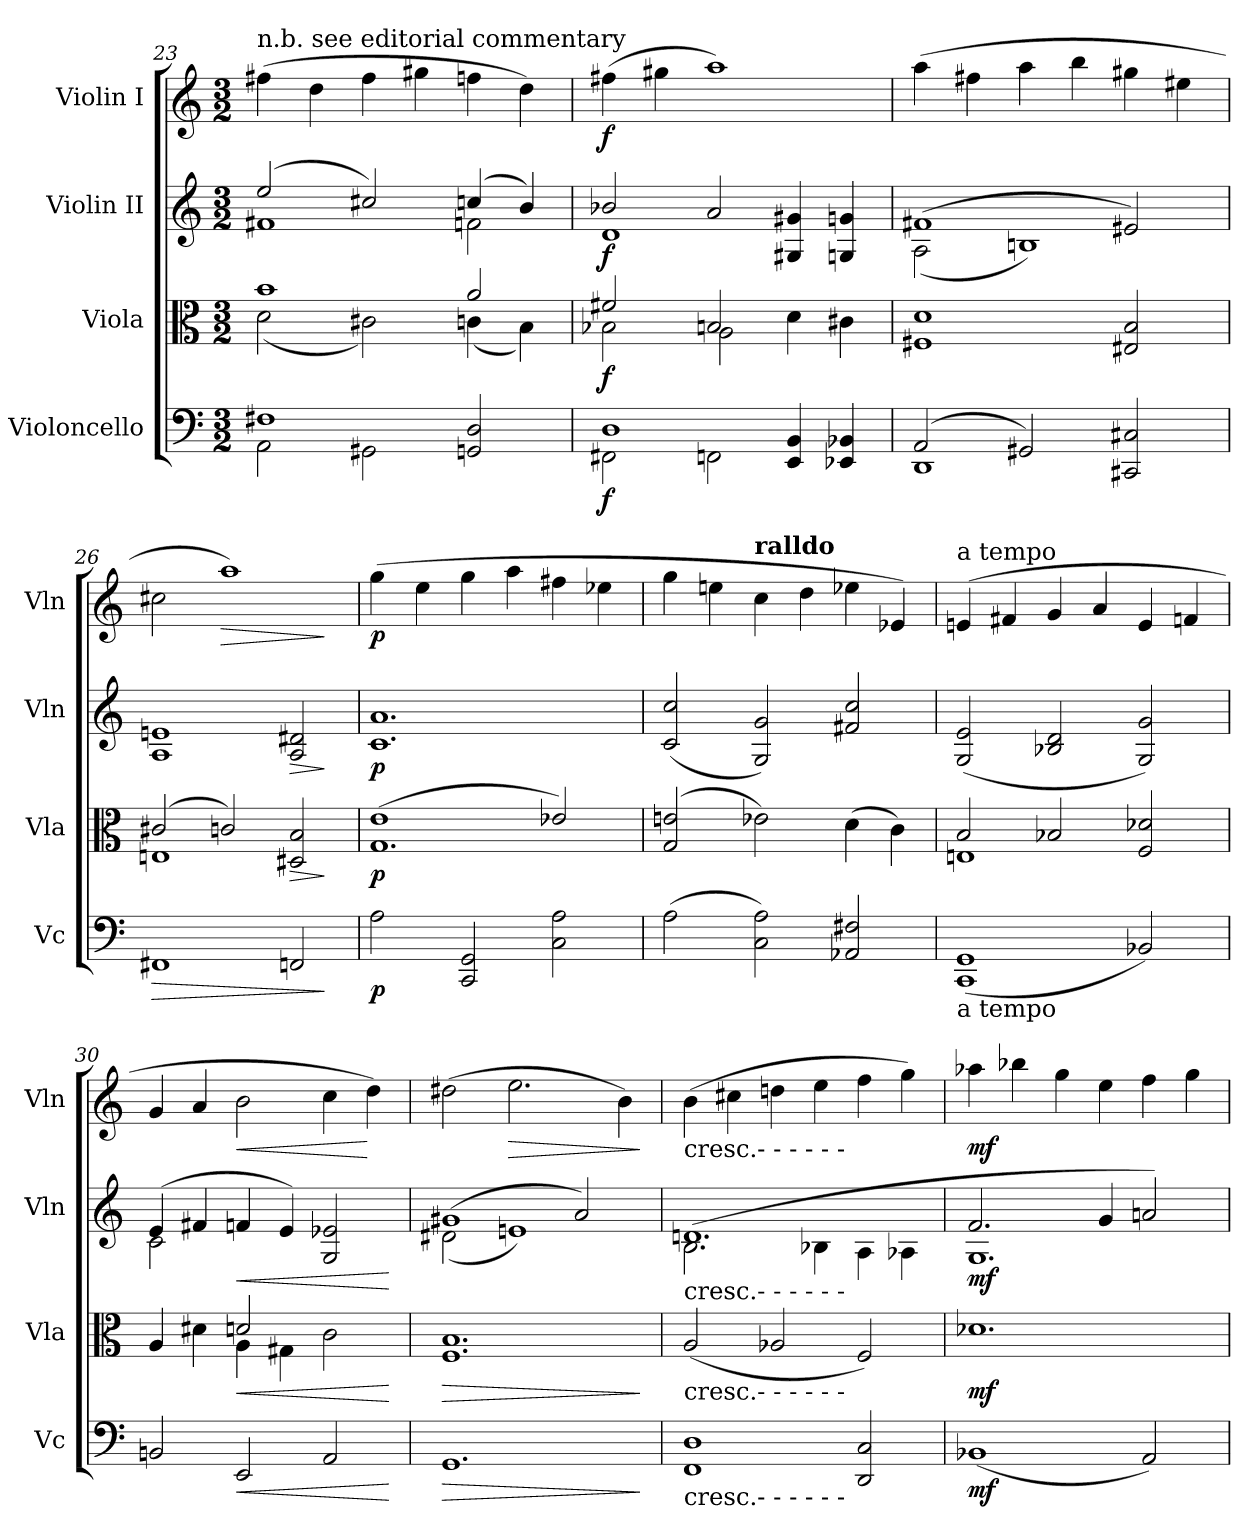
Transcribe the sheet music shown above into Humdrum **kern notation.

**kern	**dynam	**kern	**dynam	**kern	**dynam	**kern	**dynam
*part4	*part4	*part3	*part3	*part2	*part2	*part1	*part1
*staff4	*staff4	*staff3	*staff3	*staff2	*staff2	*staff1	*staff1
*I"Violoncello	*	*I"Viola	*	*I"Violin II	*	*I"Violin I	*
*I'Vc	*	*I'Vla	*	*I'Vln	*	*I'Vln	*
*clefF4	*	*clefC3	*	*clefG2	*	*clefG2	*
*k[]	*	*k[]	*	*k[]	*	*k[]	*
*M3/2	*	*M3/2	*	*M3/2	*	*M3/2	*
=23	=23	=23	=23	=23	=23	=23	=23
*^	*	*^	*	*^	*	*	*
!	!	!	!	!	!	!	!	!	!LO:TX:a:t=n.b. see editorial commentary	!
1F#X	(2AA\	.	1b	(2d\	.	(2ee/	1f#X	.	(4ff#X\	.
.	.	.	.	.	.	.	.	.	4dd\	.
.	2GG#X\	.	.	2c#X\)	.	2cc#X/)	.	.	4ff#\	.
.	.	.	.	.	.	.	.	.	4gg#X\	.
2GGn/ 2D/	2ryy	.	2a/	(4cn\	.	(4ccn/	2fn\	.	4ffn\	.
.	.	.	.	4B\)	.	4b/)	.	.	4dd\)	.
=24	=24	=24	=24	=24	=24	=24	=24	=24	=24	=24
!	!	!LO:DY:b	!	!	!LO:DY:b	!	!	!LO:DY:b	!	!LO:DY:b
1D	2FF#X\	f	2f#X/	2B-X\	f	2b-X/	1d	f	(4ff#X\	f
.	.	.	.	.	.	.	.	.	4gg#X\	.
.	2FFn\	.	2Bn/	2A\	.	2a/	.	.	1aa)	.
4EE/ 4BB/	2ryy	.	4d\	2ryy	.	4G#X/ 4g#X/	2ryy	.	.	.
4EE-X/ 4BB-X/	.	.	4c#X\	.	.	4Gn/ 4gn/	.	.	.	.
*	*	*	*v	*v	*	*	*	*	*	*
=25	=25	=25	=25	=25	=25	=25	=25	=25	=25
(2AA/	1DD	.	1F#X 1d	.	(1f#X	(2A\	.	(4aa\	.
.	.	.	.	.	.	.	.	4ff#X\	.
2GG#X/)	.	.	.	.	.	1Bn)	.	4aa\	.
.	.	.	.	.	.	.	.	4bb\	.
2CC#X/ 2C#X/	2ryy	.	2E#X/ 2B/	.	2e#X/)	.	.	4gg#X\	.
.	.	.	.	.	.	.	.	4ee#X\	.
*v	*v	*	*	*	*v	*v	*	*	*
=26	=26	=26	=26	=26	=26	=26	=26
!	!LO:HP:b	!	!	!	!	!	!
*	*	*^	*	*	*	*	*
1FF#X	>	(2c#X/	1En	.	1A 1en	.	2cc#X\	.
!	!	!	!	!	!	!	!	!LO:HP:b
.	.	2cn/)	.	.	.	.	1aa)	>
!	!	!	!	!LO:HP:b	!	!LO:HP:b	!	!
2FFn/	.	2D#X/ 2B/	2ryy	>	2A/ 2d#X/	>	.	.
*	*	*v	*v	*	*	*	*	*
.	]	.	]	.	]	.	]
!!LO:LB:g=z
=27	=27	=27	=27	=27	=27	=27	=27
*	*	*^	*	*	*	*	*
!	!LO:DY:b	!	!	!LO:DY:b	!	!LO:DY:b	!	!LO:DY:b
2A\	p	(1e	1.G	p	1.c 1.a	p	(4gg\	p
.	.	.	.	.	.	.	4ee\	.
2CC/ 2GG/	.	.	.	.	.	.	4gg\	.
.	.	.	.	.	.	.	4aa\	.
2C\ 2A\	.	2e-X/)	.	.	.	.	4ff#X\	.
.	.	.	.	.	.	.	4ee-X\	.
*	*	*v	*v	*	*	*	*	*
=28	=28	=28	=28	=28	=28	=28	=28
(2A\	.	(2G/ 2en/	.	(2c/ 2cc/	.	4gg\	.
.	.	.	.	.	.	4een\	.
!	!	!	!	!	!	!LO:TX:a:B:t=ralldo	!
2C\ 2A\)	.	2e-X\)	.	2G/ 2g/)	.	4cc\	.
.	.	.	.	.	.	4dd\	.
2AA-X/ 2F#X/	.	(4d\	.	2f#X/ 2cc/	.	4ee-X\	.
.	.	4c\)	.	.	.	4e-X/)	.
=29	=29	=29	=29	=29	=29	=29	=29
*	*	*^	*	*	*	*	*
!	!	!	!	!	!	!	!LO:TX:a:t=a tempo	!
!LO:TX:b:t=a tempo	!	!	!	!	!	!	!	!
(1CC 1GG	.	2B/	1En	.	(2G/ 2e/	.	(4en/	.
.	.	.	.	.	.	.	4f#X/	.
.	.	2B-X/	.	.	2B-X/ 2d/	.	4g/	.
.	.	.	.	.	.	.	4a/	.
2BB-X/)	.	2F/ 2d-X/	2ryy	.	2G/ 2g/)	.	4e/	.
.	.	.	.	.	.	.	4fn/	.
=30	=30	=30	=30	=30	=30	=30	=30	=30
*	*	*	*	*	*^	*	*	*
2BBn/	.	4A/	2ryy	.	(4e/	2c\	.	4g/	.
.	.	4d#X\	.	.	4f#X/	.	.	4a/	.
!	!LO:HP:b	!	!	!LO:HP:b	!	!	!LO:HP:b	!	!LO:HP:b
2EE/	<	2dn/	4A\	<	4fn/	2ryy	<	2b\	<
.	.	.	4G#X\	.	4e/)	.	.	.	.
2AA/	.	2c\	2ryy	.	2G/ 2e-X/	2ryy	.	4cc\	.
.	.	.	.	.	.	.	.	4dd\)	[
*	*	*v	*v	*	*	*	*	*	*
*	*	*	*	*v	*v	*	*	*
.	[	.	[	.	[	.	.
=31	=31	=31	=31	=31	=31	=31	=31
!	!LO:HP:b	!	!LO:HP:b	!	!	!	!
*	*	*	*	*^	*	*	*
1.GG	>	1.F 1.B	>	(1g#X	(2d#X\	.	(2dd#X\	.
!	!	!	!	!	!	!	!	!LO:HP:b
.	.	.	.	.	1en)	.	2.ee\	>
.	.	.	.	2a/)	.	.	.	.
.	.	.	.	.	.	.	4b\)	.
*	*	*	*	*v	*v	*	*	*
.	]	.	]	.	.	.	]
!!LO:LB:g=z
=32	=32	=32	=32	=32	=32	=32	=32
*	*	*	*	*^	*	*	*
!	!	!	!	!	!	!	!LO:TX:b:t=cresc.-   -   -   -   -   -	!
!	!	!	!	!LO:TX:b:t=cresc.-   -   -   -   -   -	!	!	!	!
!	!	!LO:TX:b:t=cresc.-   -   -   -   -   -	!	!	!	!	!	!
!LO:TX:b:t=cresc.-   -   -   -   -   -	!	!	!	!	!	!	!	!
1FF 1D	.	(2A/	.	(1.dn	2.B\	.	(4b\	.
.	.	.	.	.	.	.	4cc#X\	.
.	.	2A-X/	.	.	.	.	4ddn\	.
.	.	.	.	.	4B-X\	.	4ee\	.
2DD/ 2C/	.	2F/)	.	.	4A\	.	4ff\	.
.	.	.	.	.	4A-X\	.	4gg\)	.
=33	=33	=33	=33	=33	=33	=33	=33	=33
!	!LO:DY:b	!	!LO:DY:b	!	!	!LO:DY:b	!	!LO:DY:b
(1BB-X	mf	1.d-X	mf	2.f/	1.G	mf	4aa-X\	mf
.	.	.	.	.	.	.	4bb-X\	.
.	.	.	.	.	.	.	4gg\	.
.	.	.	.	4g/	.	.	4ee\	.
2AA/)	.	.	.	2an/)	.	.	4ff\	.
.	.	.	.	.	.	.	4gg\	.
*	*	*	*	*v	*v	*	*	*
=	=	=	=	=	=	=	=
*-	*-	*-	*-	*-	*-	*-	*-
